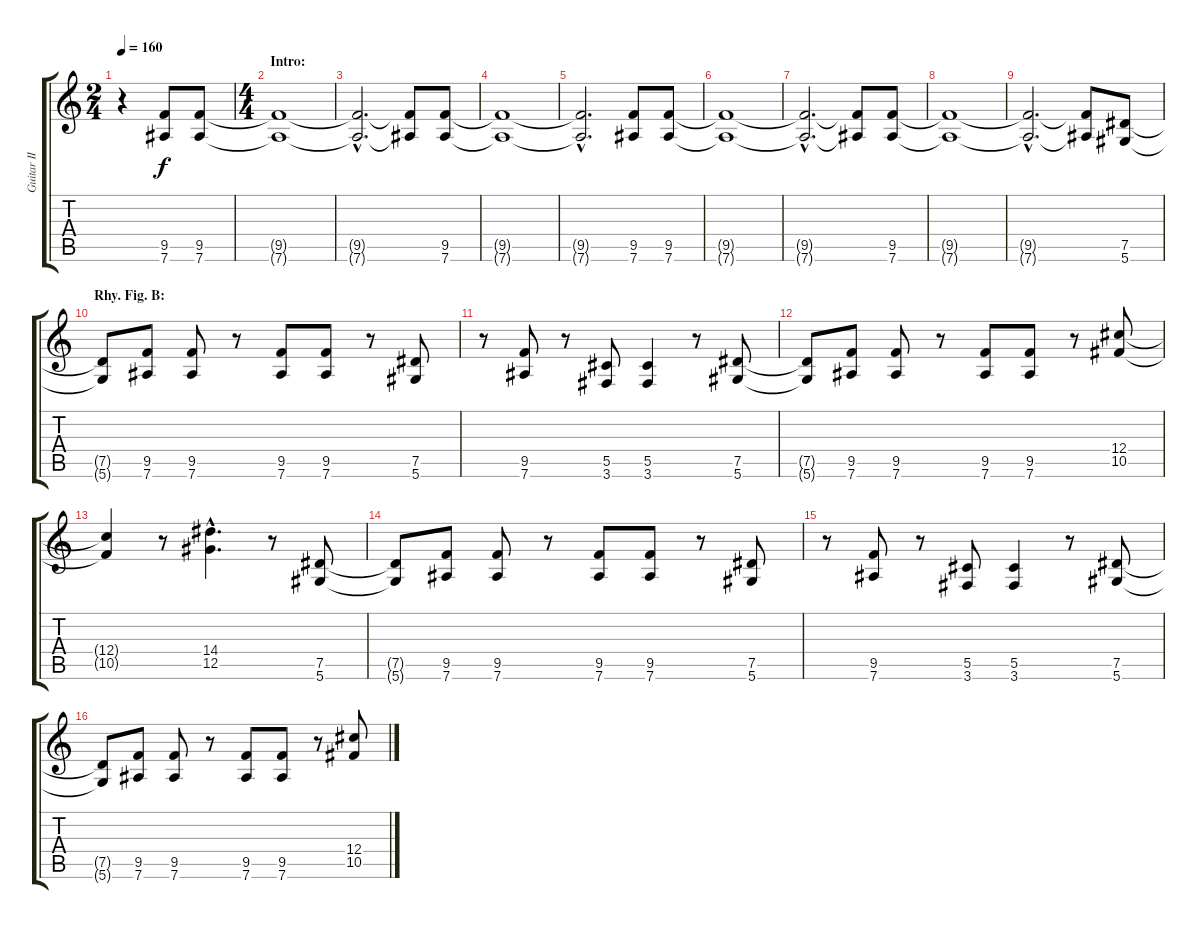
\track ("Guitar II" "Guitar II") {instrument distortionguitar}
\staff {score tabs}
\tuning (Eb4 Bb3 Gb3 Db3 Ab2 Eb2) {hide}
\ts (2 4)
\tempo 160
\clef g2
\ks c
r.4{dy f instrument distortionguitar} (9.5 7.6).8 (9.5 7.6).8 |
\ts (4 4)
\section ("" "Intro:")
(9.5{t} 7.6{t}).1 |
(9.5{hac t} 7.6{hac t}).2{d} (9.5{t} 7.6{t}).8 (9.5 7.6).8 |
(9.5{t} 7.6{t}).1 |
(9.5{hac t} 7.6{hac t}).2{d} (9.5 7.6).8 (9.5 7.6).8 |
(9.5{t} 7.6{t}).1 |
(9.5{hac t} 7.6{hac t}).2{d} (9.5{t} 7.6{t}).8 (9.5 7.6).8 |
(9.5{t} 7.6{t}).1 |
(9.5{hac t} 7.6{hac t}).2{d} (9.5{t} 7.6{t}).8 (7.5 5.6).8 |
\section ("" "Rhy. Fig. B:")
(7.5{t} 5.6{t}).8 (9.5 7.6).8 (9.5 7.6).8 r.8 (9.5 7.6).8 (9.5 7.6).8 r.8 (7.5 5.6).8 |
r.8 (9.5 7.6).8 r.8 (5.5 3.6).8 (5.5 3.6).4 r.8 (7.5 5.6).8 |
(7.5{t} 5.6{t}).8 (9.5 7.6).8 (9.5 7.6).8 r.8 (9.5 7.6).8 (9.5 7.6).8 r.8 (12.4 10.5).8 |
(12.4{t} 10.5{t}).4 r.8 (14.4{hac} 12.5{hac}).4{d} r.8 (7.5 5.6).8 |
(7.5{t} 5.6{t}).8 (9.5 7.6).8 (9.5 7.6).8 r.8 (9.5 7.6).8 (9.5 7.6).8 r.8 (7.5 5.6).8 |
r.8 (9.5 7.6).8 r.8 (5.5 3.6).8 (5.5 3.6).4 r.8 (7.5 5.6).8 |
(7.5{t} 5.6{t}).8 (9.5 7.6).8 (9.5 7.6).8 r.8 (9.5 7.6).8 (9.5 7.6).8 r.8 (12.4 10.5).8
